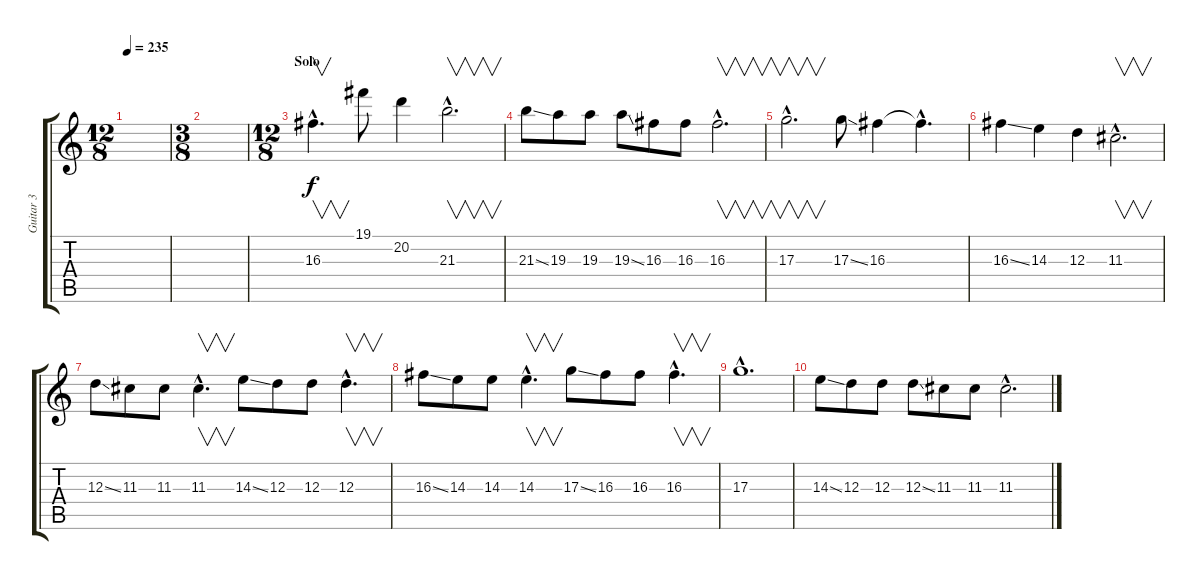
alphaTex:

\track ("Guitar 3" "Guitar 3") {instrument distortionguitar}
\staff {score tabs}
\tuning (B3 Gb3 D3 A2 E2 B1) {hide}
\ts (12 8)
\tempo 235
\clef g2
\ks c
|
\ts (3 8)
|
\ts (12 8)
\section ("" "Solo")
16.3{hac}.4{v d} 19.1.8 20.2.4 21.3{hac}.2{v d} |
21.3{ss}.8 19.3.8 19.3.8 19.3{ss}.8 16.3.8 16.3.8 16.3{hac}.2{v d} |
17.3{hac}.2{v d} 17.3{ss}.8 16.3.4 16.3{hac t}.4{d} |
16.3{ss}.4 14.3.4 12.3.4 11.3{hac}.2{v d} |
12.3{ss}.8 11.3.8 11.3.8 11.3{hac}.4{v d} 14.3{ss}.8 12.3.8 12.3.8 12.3{hac}.4{v d} |
16.3{ss}.8 14.3.8 14.3.8 14.3{hac}.4{v d} 17.3{ss}.8 16.3.8 16.3.8 16.3{hac}.4{v d} |
17.3{hac}.1{d} |
14.3{ss}.8 12.3.8 12.3.8 12.3{ss}.8 11.3.8 11.3.8 11.3{hac}.2{d}
